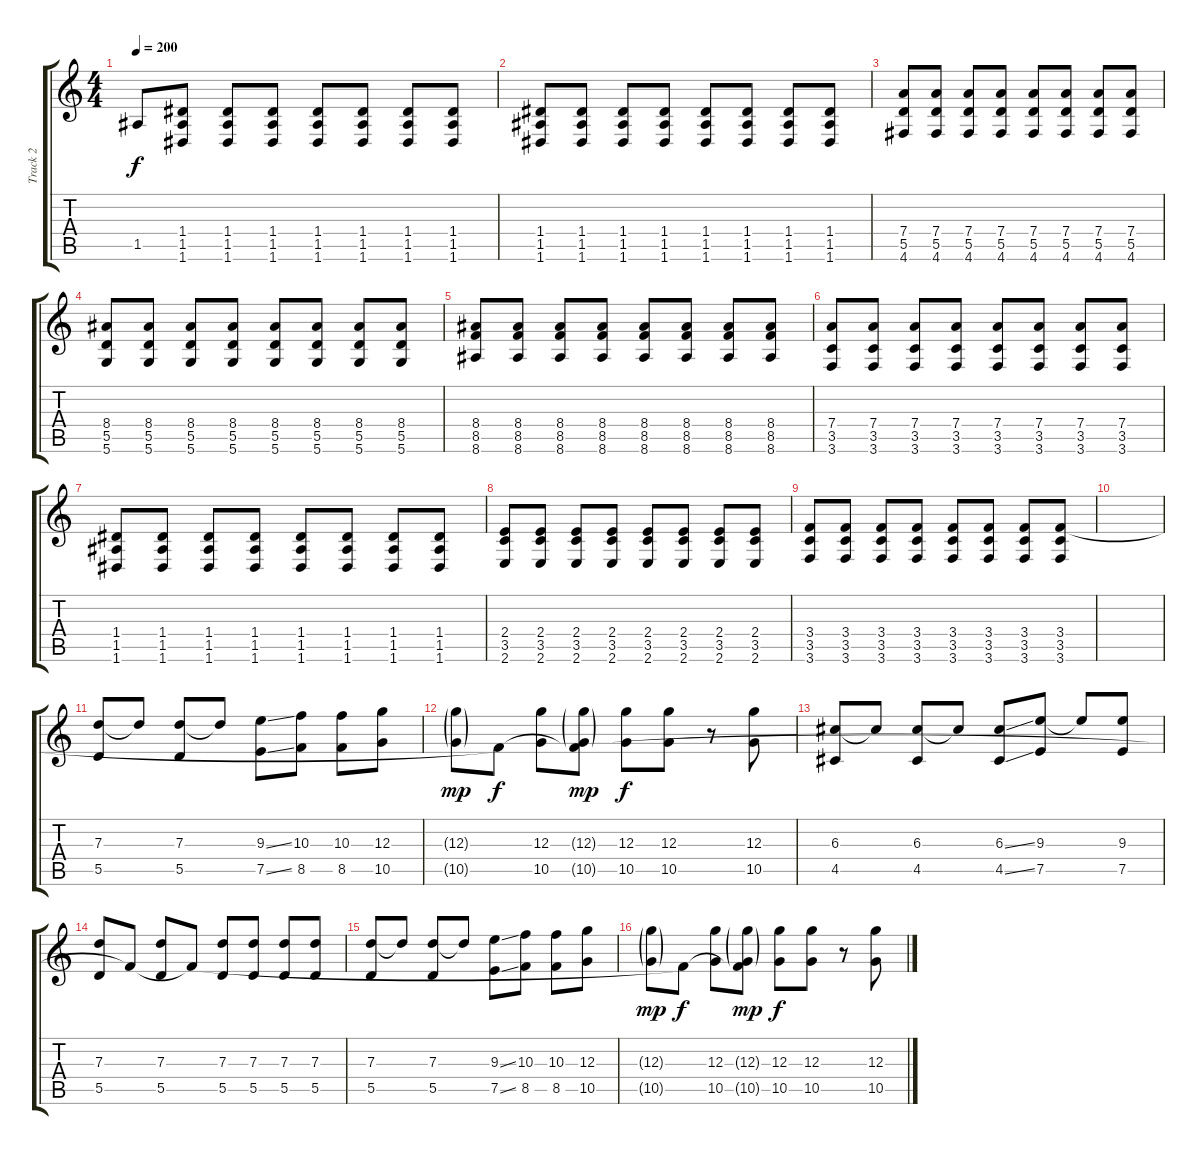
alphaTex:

\track ("Track 2" "Track 2") {instrument distortionguitar}
\staff {score tabs}
\tuning (E4 B3 G3 D3 A2 D2) {hide}
\ts (4 4)
\tempo 200
\clef g2
\ks c
1.5{t}.8{dy f} (1.4 1.5 1.6).8 (1.4 1.5 1.6).8 (1.4 1.5 1.6).8 (1.4 1.5 1.6).8 (1.4 1.5 1.6).8 (1.4 1.5 1.6).8 (1.4 1.5 1.6).8 |
(1.4 1.5 1.6).8 (1.4 1.5 1.6).8 (1.4 1.5 1.6).8 (1.4 1.5 1.6).8 (1.4 1.5 1.6).8 (1.4 1.5 1.6).8 (1.4 1.5 1.6).8 (1.4 1.5 1.6).8 |
(7.4 5.5 4.6).8 (7.4 5.5 4.6).8 (7.4 5.5 4.6).8 (7.4 5.5 4.6).8 (7.4 5.5 4.6).8 (7.4 5.5 4.6).8 (7.4 5.5 4.6).8 (7.4 5.5 4.6).8 |
(8.4 5.5 5.6).8 (8.4 5.5 5.6).8 (8.4 5.5 5.6).8 (8.4 5.5 5.6).8 (8.4 5.5 5.6).8 (8.4 5.5 5.6).8 (8.4 5.5 5.6).8 (8.4 5.5 5.6).8 |
(8.4 8.5 8.6).8 (8.4 8.5 8.6).8 (8.4 8.5 8.6).8 (8.4 8.5 8.6).8 (8.4 8.5 8.6).8 (8.4 8.5 8.6).8 (8.4 8.5 8.6).8 (8.4 8.5 8.6).8 |
(7.4 3.5 3.6).8 (7.4 3.5 3.6).8 (7.4 3.5 3.6).8 (7.4 3.5 3.6).8 (7.4 3.5 3.6).8 (7.4 3.5 3.6).8 (7.4 3.5 3.6).8 (7.4 3.5 3.6).8 |
(1.4 1.5 1.6).8 (1.4 1.5 1.6).8 (1.4 1.5 1.6).8 (1.4 1.5 1.6).8 (1.4 1.5 1.6).8 (1.4 1.5 1.6).8 (1.4 1.5 1.6).8 (1.4 1.5 1.6).8 |
(2.4 3.5 2.6).8 (2.4 3.5 2.6).8 (2.4 3.5 2.6).8 (2.4 3.5 2.6).8 (2.4 3.5 2.6).8 (2.4 3.5 2.6).8 (2.4 3.5 2.6).8 (2.4 3.5 2.6).8 |
(3.4 3.5 3.6).8 (3.4 3.5 3.6).8 (3.4 3.5 3.6).8 (3.4 3.5 3.6).8 (3.4 3.5 3.6).8 (3.4 3.5 3.6).8 (3.4 3.5 3.6).8 (3.4 3.5 3.6).8 |
|
(7.3 5.5).8 7.3{t}.8 (7.3 5.5).8 7.3{t}.8 (9.3{ss} 7.5{ss}).8 (10.3 8.5).8 (10.3 8.5).8 (12.3 10.5).8 |
(12.3{g} 10.5{g}).8{dy mp} 3.4{t}.8{dy f} (12.3 10.5).8 (12.3{g} 3.4{t} 10.5{g}).8{dy mp} (12.3 10.5).8{dy f} (12.3 10.5).8 r.8 (12.3 10.5).8 |
(6.3 4.5).8 6.3{t}.8 (6.3 4.5).8 6.3{t}.8 (6.3{ss} 4.5{ss}).8 (9.3 7.5).8 9.3{t}.8 (9.3 7.5).8 |
(7.3 5.5).8 3.4{t}.8 (7.3 5.5).8 3.4{t}.8 (7.3 5.5).8 (7.3 5.5).8 (7.3 5.5).8 (7.3 5.5).8 |
(7.3 5.5).8 7.3{t}.8 (7.3 5.5).8 7.3{t}.8 (9.3{ss} 7.5{ss}).8 (10.3 8.5).8 (10.3 8.5).8 (12.3 10.5).8 |
(12.3{g} 10.5{g}).8{dy mp} 3.4{t}.8{dy f} (12.3 10.5).8 (12.3{g} 3.4{t} 10.5{g}).8{dy mp} (12.3 10.5).8{dy f} (12.3 10.5).8 r.8 (12.3 10.5).8
